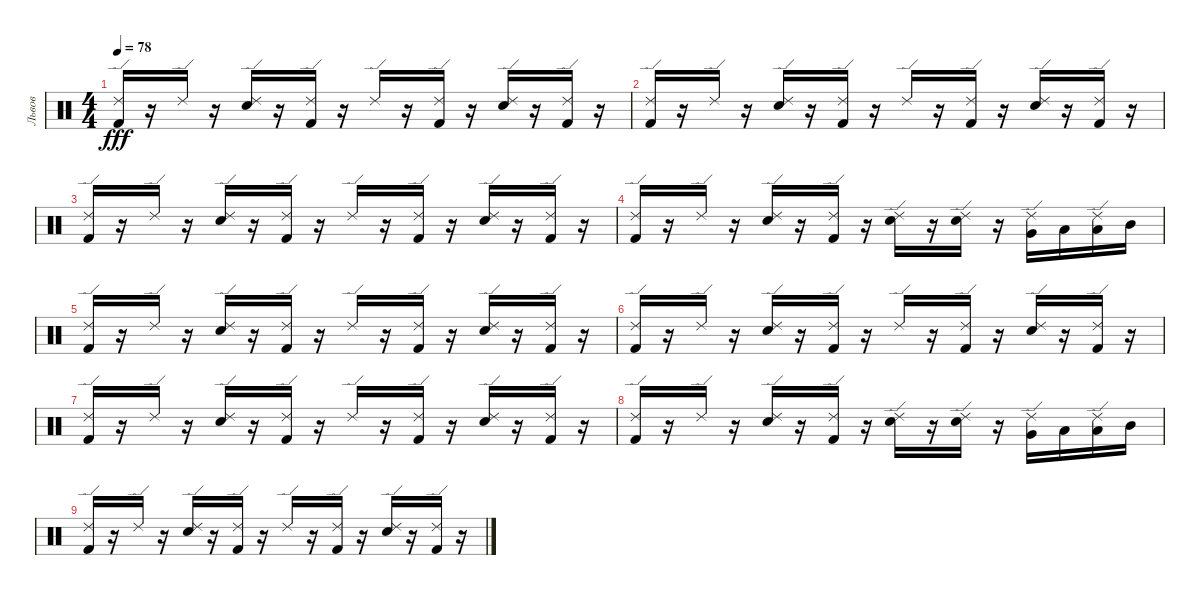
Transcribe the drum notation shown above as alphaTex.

\track ("Львов" "Львов") {instrument percussion}
\staff {score}
\articulation defaults
\ts (4 4)
\tempo 78
\clef neutral
\ks c
("Kick (hit) 2" "Ride (edge) 2").16{dy fff} r.16 "Ride (edge) 2".16 r.16 ("Snare (hit) 2" "Ride (edge) 2").16 r.16 ("Kick (hit) 2" "Ride (edge) 2").16 r.16 "Ride (edge) 2".16 r.16 ("Kick (hit) 2" "Ride (edge) 2").16 r.16 ("Snare (hit) 2" "Ride (edge) 2").16 r.16 ("Kick (hit) 2" "Ride (edge) 2").16 r.16 |
("Kick (hit) 2" "Ride (edge) 2").16 r.16 "Ride (edge) 2".16 r.16 ("Snare (hit) 2" "Ride (edge) 2").16 r.16 ("Kick (hit) 2" "Ride (edge) 2").16 r.16 "Ride (edge) 2".16 r.16 ("Kick (hit) 2" "Ride (edge) 2").16 r.16 ("Snare (hit) 2" "Ride (edge) 2").16 r.16 ("Kick (hit) 2" "Ride (edge) 2").16 r.16 |
("Kick (hit) 2" "Ride (edge) 2").16 r.16 "Ride (edge) 2".16 r.16 ("Snare (hit) 2" "Ride (edge) 2").16 r.16 ("Kick (hit) 2" "Ride (edge) 2").16 r.16 "Ride (edge) 2".16 r.16 ("Kick (hit) 2" "Ride (edge) 2").16 r.16 ("Snare (hit) 2" "Ride (edge) 2").16 r.16 ("Kick (hit) 2" "Ride (edge) 2").16 r.16 |
("Kick (hit) 2" "Ride (edge) 2").16 r.16 "Ride (edge) 2".16 r.16 ("Snare (hit) 2" "Ride (edge) 2").16 r.16 ("Kick (hit) 2" "Ride (edge) 2").16 r.16 ("Ride (edge) 2" "Snare (hit) 2").16 r.16 ("Ride (edge) 2" "Snare (hit) 2").16 r.16 ("Ride (edge) 2" "Very Low Tom (hit)").16{volume 16} "Low Tom (hit)".16 ("Ride (edge) 2" "Low Tom (hit)").16 "Mid Tom (hit)".16 |
("Kick (hit) 2" "Ride (edge) 2").16 r.16 "Ride (edge) 2".16{volume 15} r.16 ("Snare (hit) 2" "Ride (edge) 2").16{volume 15} r.16 ("Kick (hit) 2" "Ride (edge) 2").16{volume 14} r.16 "Ride (edge) 2".16{volume 14} r.16 ("Kick (hit) 2" "Ride (edge) 2").16{volume 14} r.16 ("Snare (hit) 2" "Ride (edge) 2").16{volume 13} r.16 ("Kick (hit) 2" "Ride (edge) 2").16{volume 12} r.16 |
("Kick (hit) 2" "Ride (edge) 2").16{volume 12} r.16 "Ride (edge) 2".16{volume 12} r.16 ("Snare (hit) 2" "Ride (edge) 2").16{volume 11} r.16 ("Kick (hit) 2" "Ride (edge) 2").16{volume 11} r.16 "Ride (edge) 2".16{volume 11} r.16 ("Kick (hit) 2" "Ride (edge) 2").16{volume 10} r.16 ("Snare (hit) 2" "Ride (edge) 2").16{volume 10} r.16 ("Kick (hit) 2" "Ride (edge) 2").16{volume 10} r.16 |
("Kick (hit) 2" "Ride (edge) 2").16{volume 9} r.16 "Ride (edge) 2".16{volume 9} r.16 ("Snare (hit) 2" "Ride (edge) 2").16{volume 8} r.16 ("Kick (hit) 2" "Ride (edge) 2").16{volume 8} r.16 "Ride (edge) 2".16{volume 8} r.16 ("Kick (hit) 2" "Ride (edge) 2").16{volume 7} r.16 ("Snare (hit) 2" "Ride (edge) 2").16{volume 7} r.16 ("Kick (hit) 2" "Ride (edge) 2").16{volume 6} r.16 |
("Kick (hit) 2" "Ride (edge) 2").16{volume 6} r.16 "Ride (edge) 2".16{volume 5} r.16 ("Snare (hit) 2" "Ride (edge) 2").16{volume 5} r.16 ("Kick (hit) 2" "Ride (edge) 2").16{volume 4} r.16 ("Ride (edge) 2" "Snare (hit) 2").16{volume 4} r.16 ("Ride (edge) 2" "Snare (hit) 2").16{volume 4} r.16 ("Ride (edge) 2" "Very Low Tom (hit)").16{volume 3} "Low Tom (hit)".16{volume 3} ("Ride (edge) 2" "Low Tom (hit)").16{volume 3} "Mid Tom (hit)".16{volume 3} |
("Kick (hit) 2" "Ride (edge) 2").16{volume 2} r.16 "Ride (edge) 2".16{volume 2} r.16 ("Snare (hit) 2" "Ride (edge) 2").16{volume 2} r.16 ("Kick (hit) 2" "Ride (edge) 2").16{volume 1} r.16 "Ride (edge) 2".16{volume 1} r.16 ("Kick (hit) 2" "Ride (edge) 2").16{volume 0} r.16 ("Snare (hit) 2" "Ride (edge) 2").16{volume 0} r.16 ("Kick (hit) 2" "Ride (edge) 2").16 r.16
